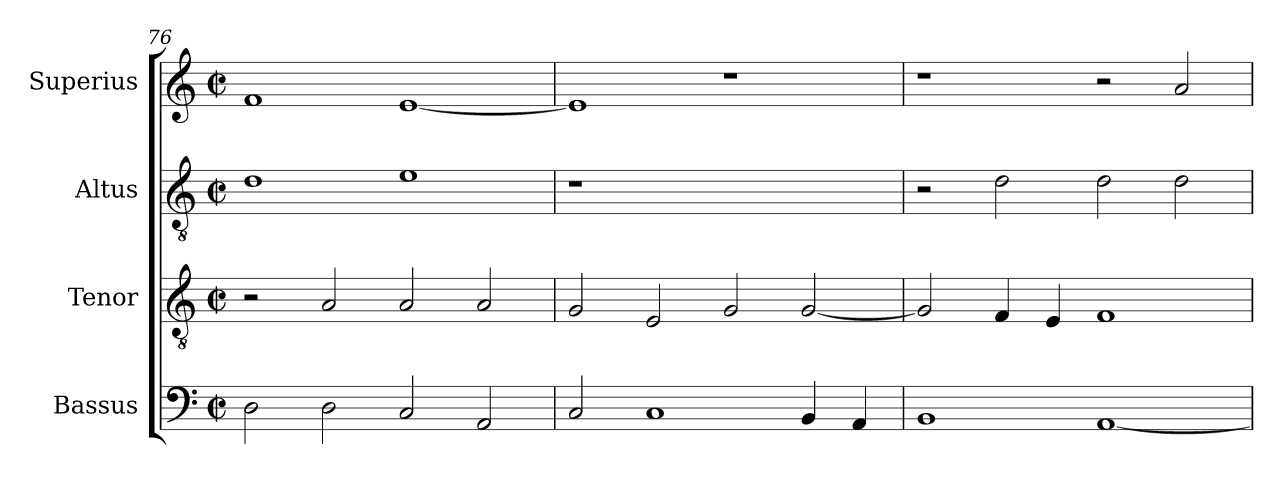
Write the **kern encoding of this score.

**kern	**kern	**kern	**kern
*part4	*part3	*part2	*part1
*staff4	*staff3	*staff2	*staff1
*I"Bassus	*I"Tenor	*I"Altus	*I"Superius
*I'B.	*I'T.	*	*I'S.
*clefF4	*clefGv2	*clefGv2	*clefG2
*	*ITrd7c12	*ITrd7c12	*
*k[]	*k[]	*k[]	*k[]
*C:	*C:	*C:	*C:
*M2/2	*M2/2	*M2/2	*M2/2
*met(c|)	*met(c|)	*met(c|)	*met(c|)
=76	=76	=76	=76
2Di\	2r	1Di	1fi
2Di\	2AAi/	.	.
2Ci/	2AAi/	1Ei	[<1ei
2AAi/	2AAi/	.	.
=77	=77	=77	=77
!	!	!LO:N:vis=1	!
2Ci/	2GGi/	1r	1ei]
1Ci	2EEi/	.	.
.	2GGi/	1ryy	1r
4BBi/	[<2GGi/	.	.
4AAi/	.	.	.
=78	=78	=78	=78
1BBi	2GGi/]	2r	1r
.	4FFi/	2Di\	.
.	4EEi/	.	.
[<1AAi	1FFi	2Di\	2r
.	.	2Di\	2ai/
=	=	=	=
*-	*-	*-	*-
